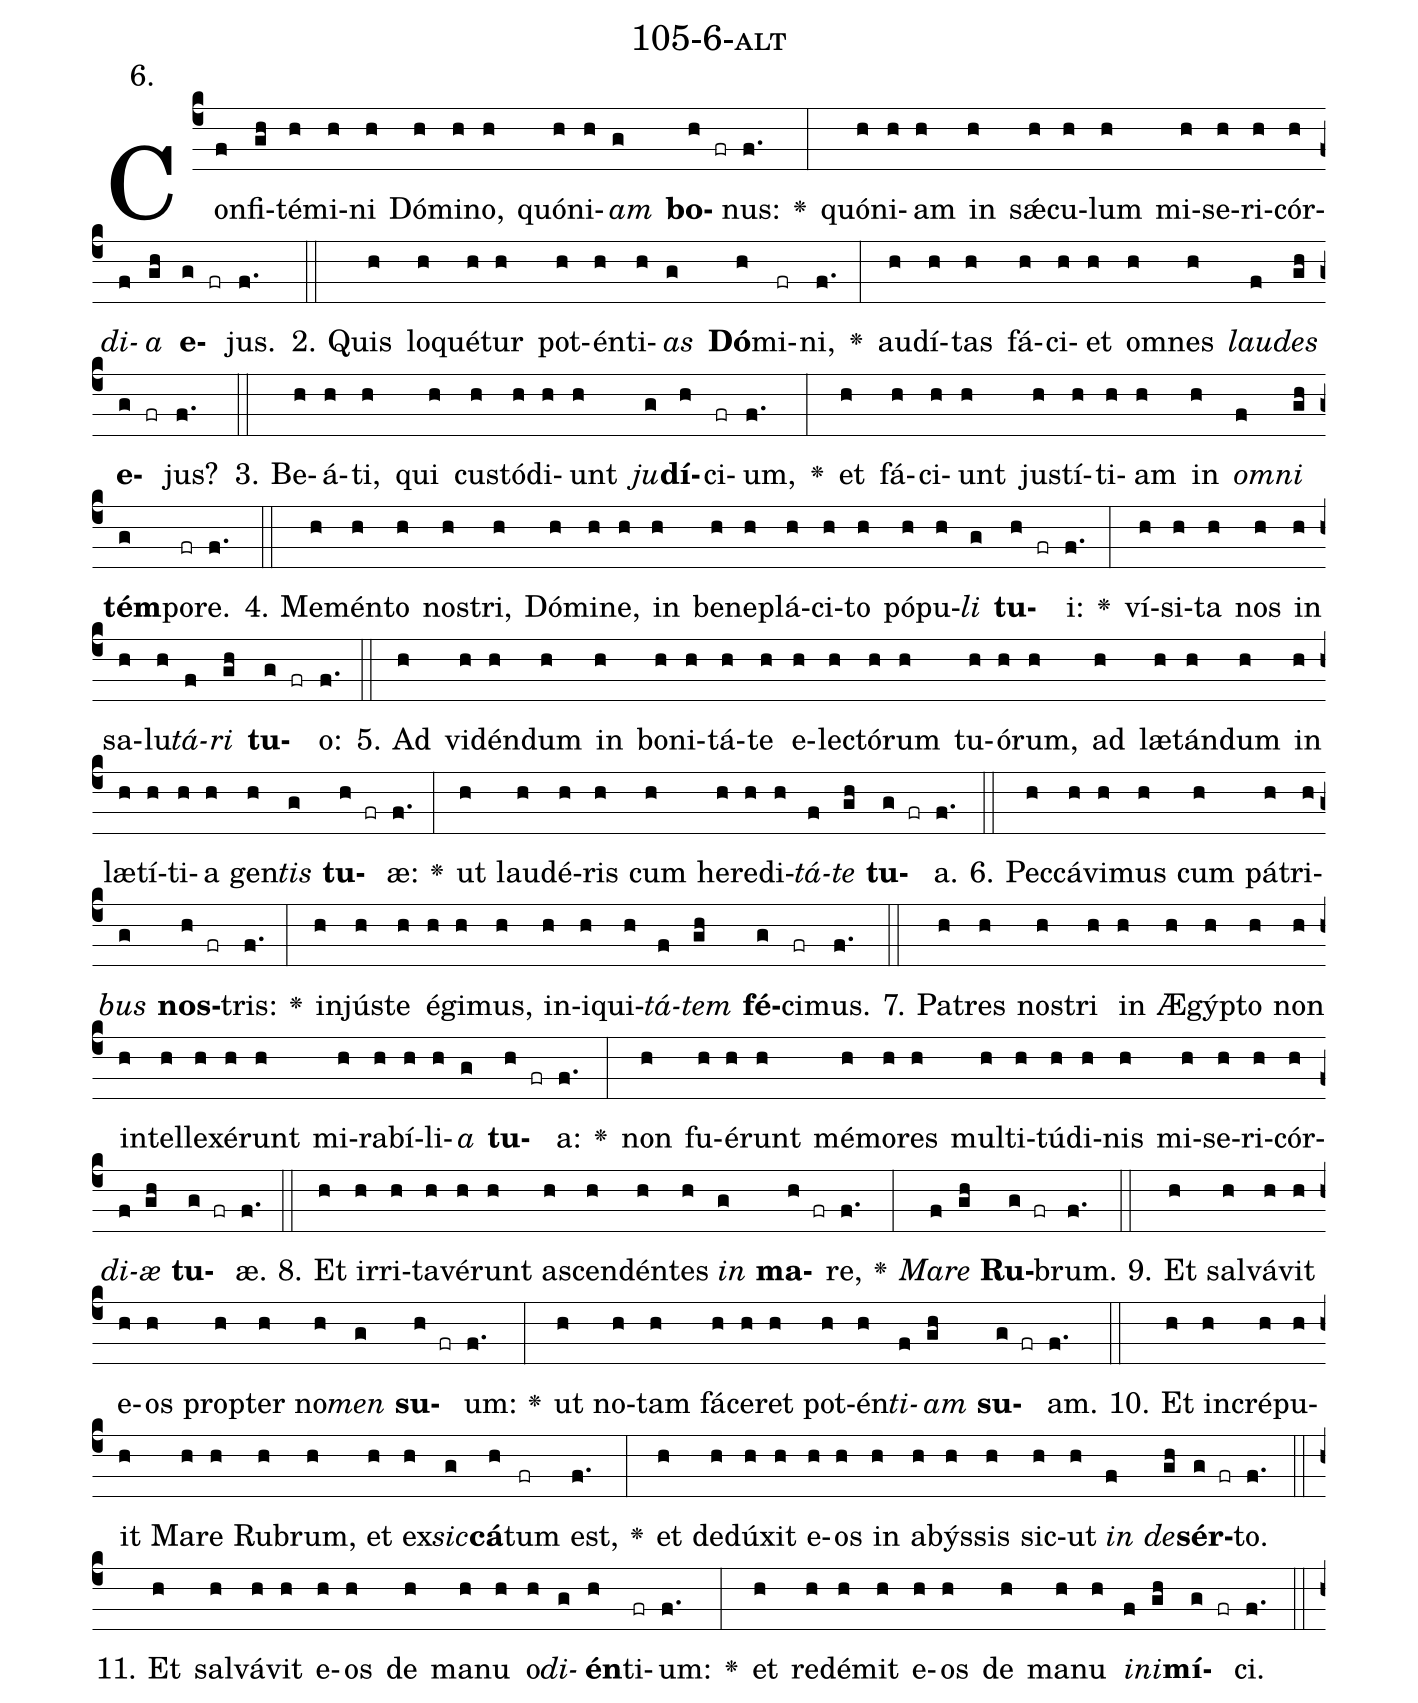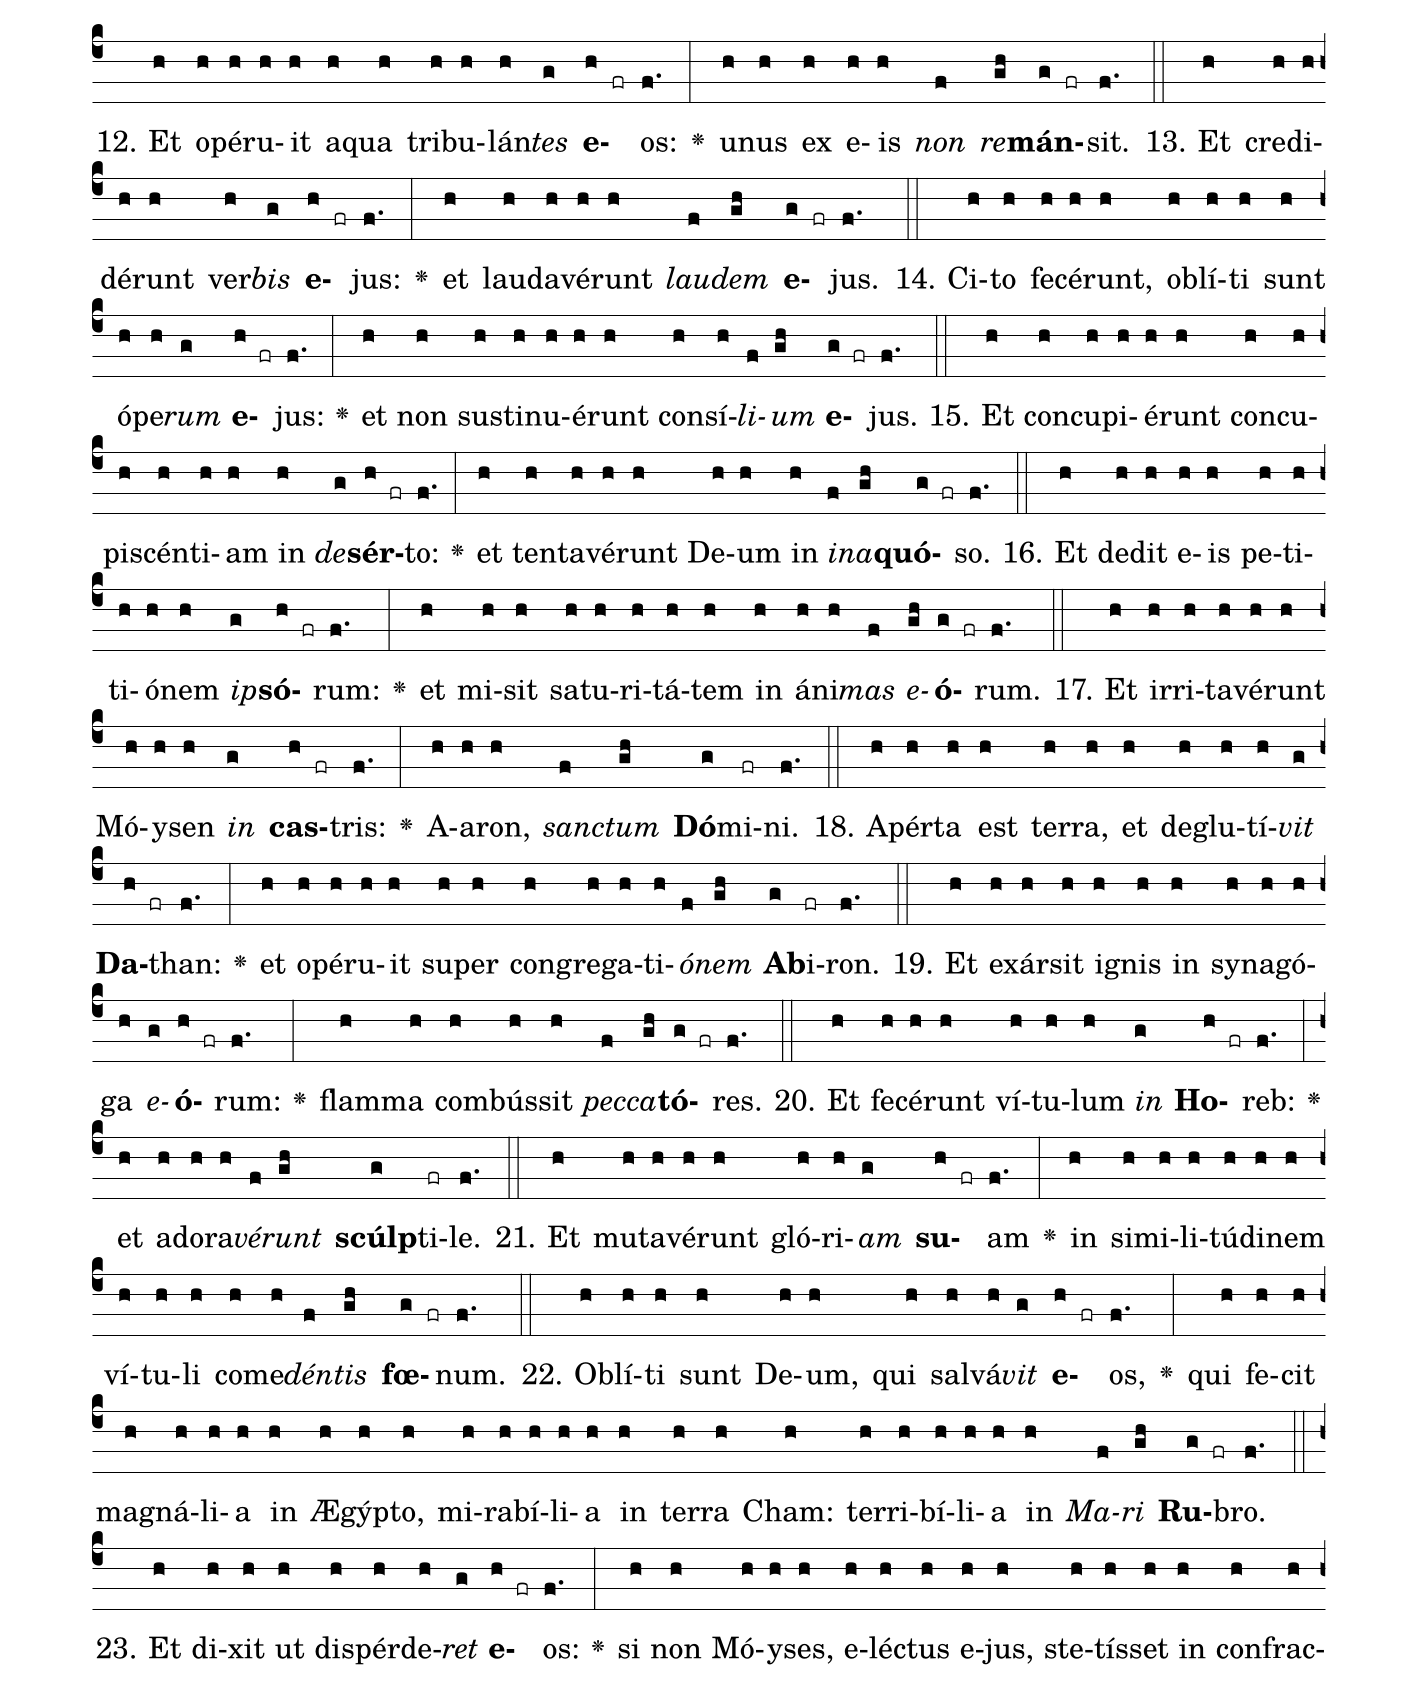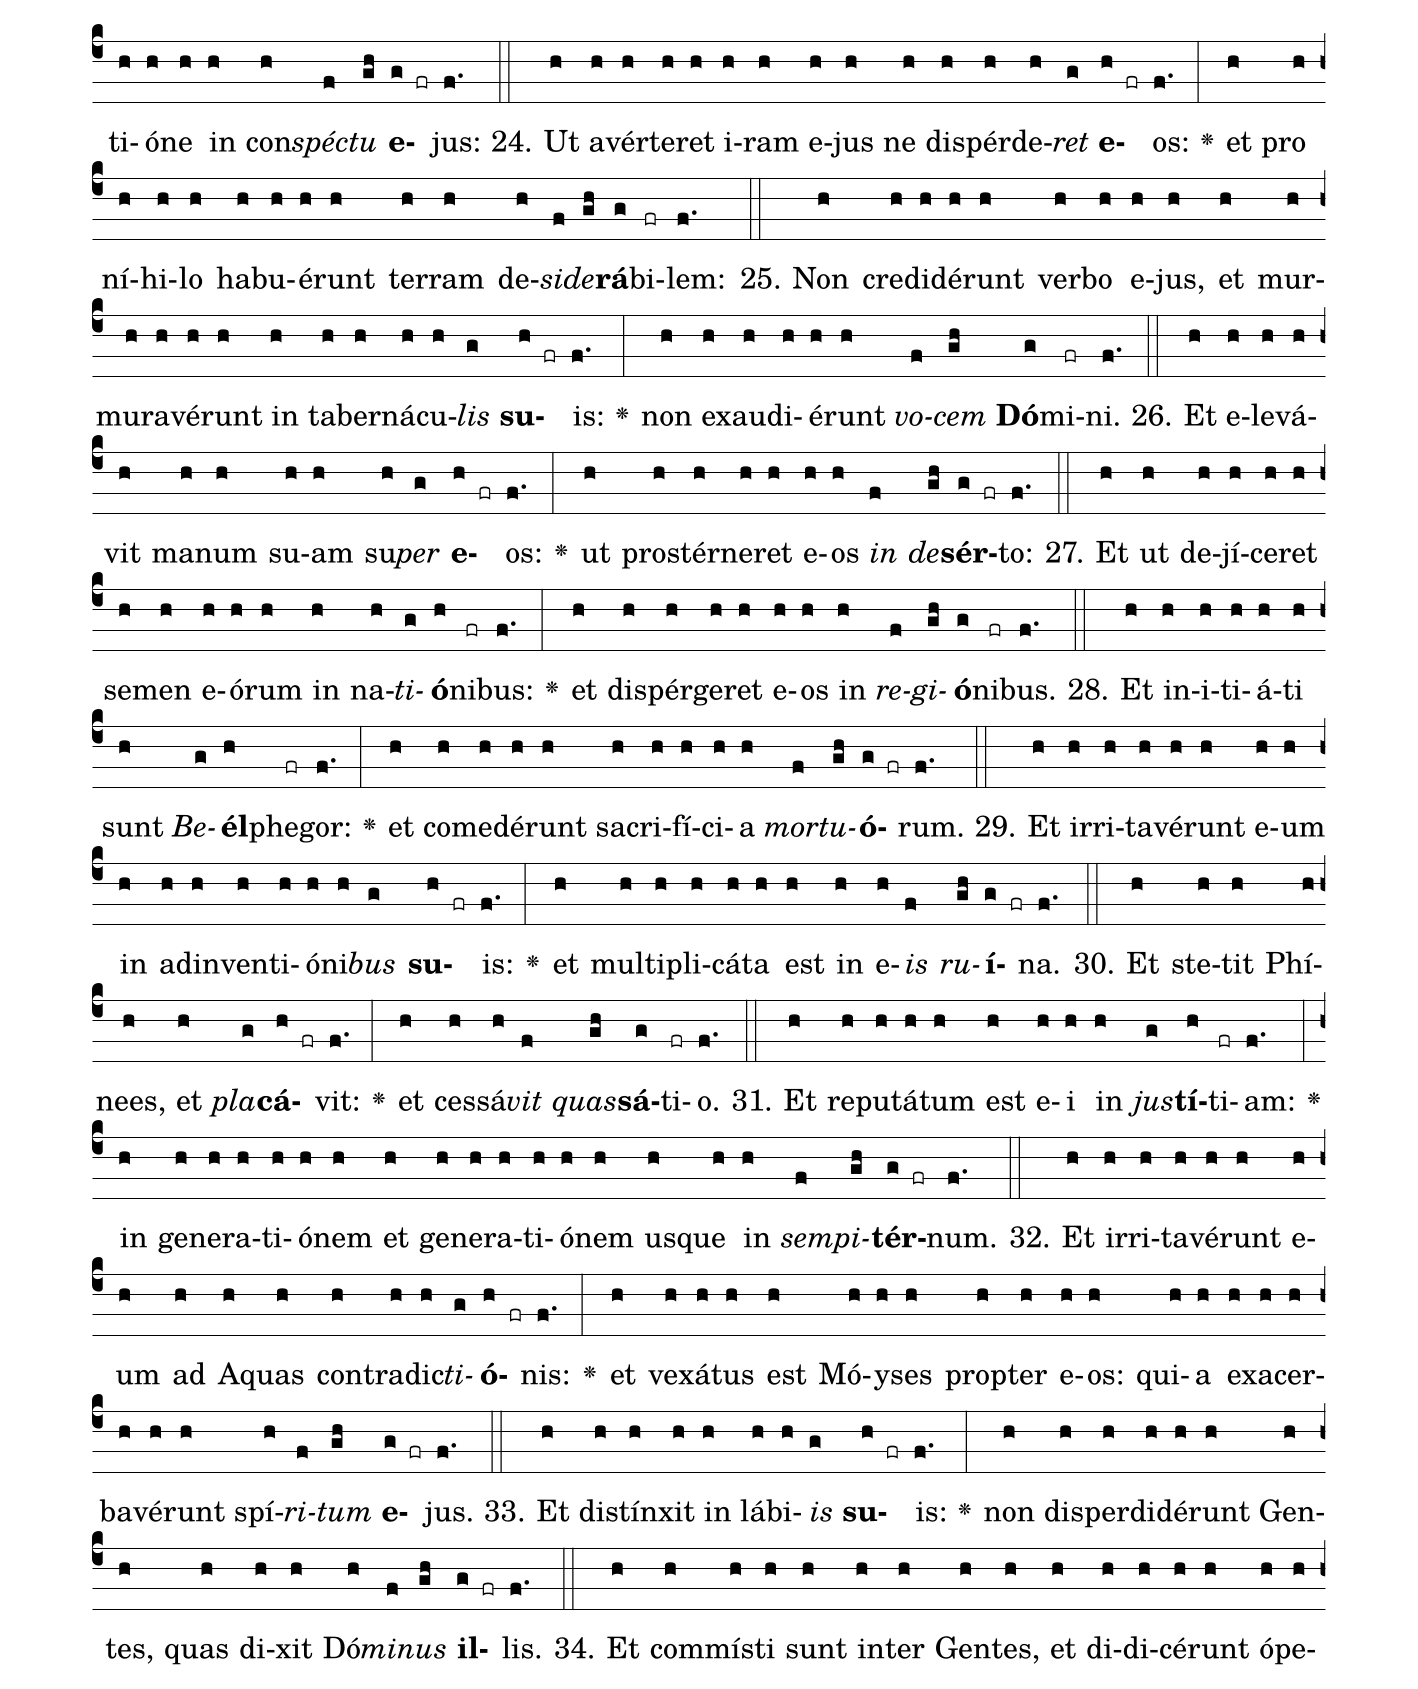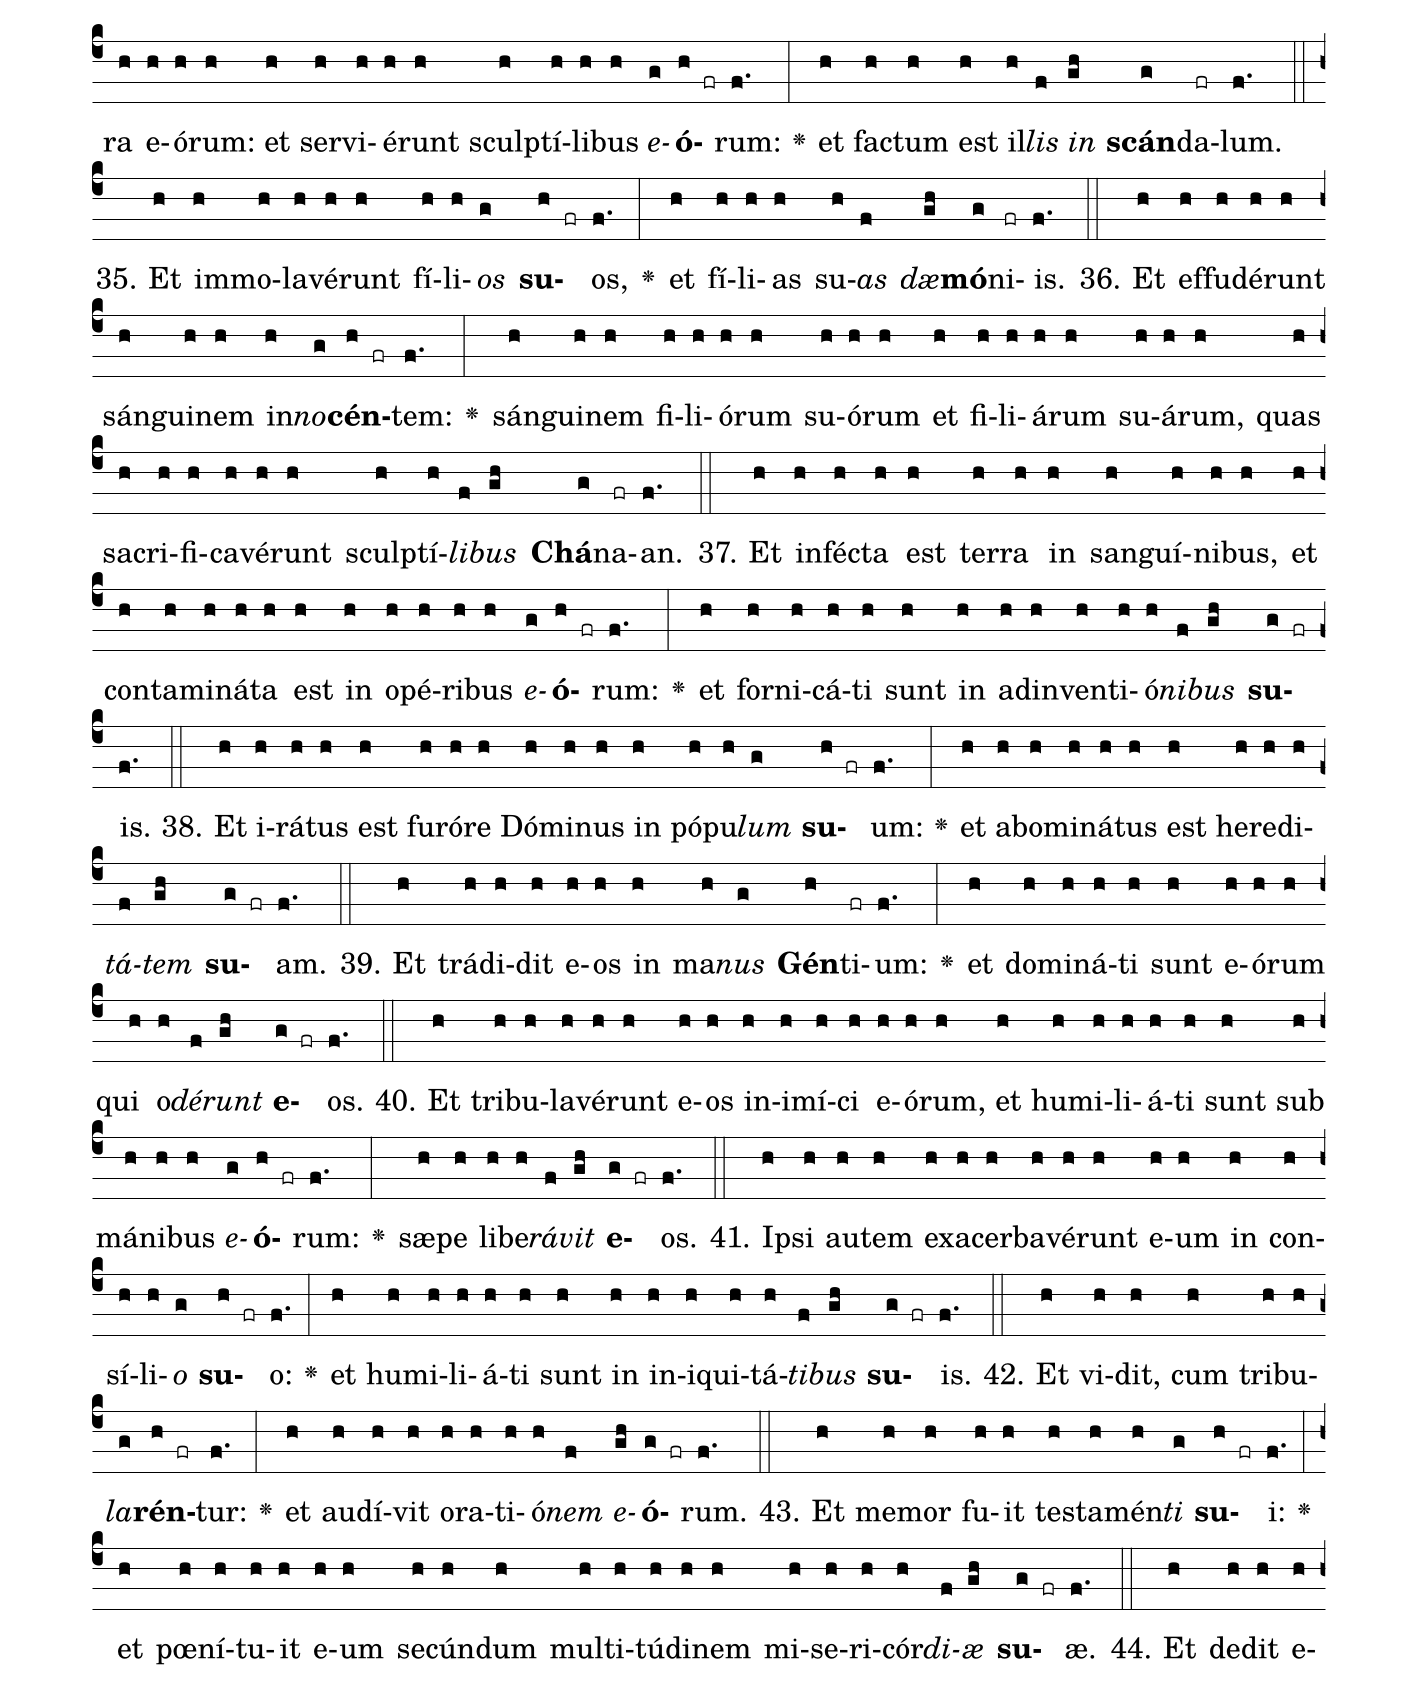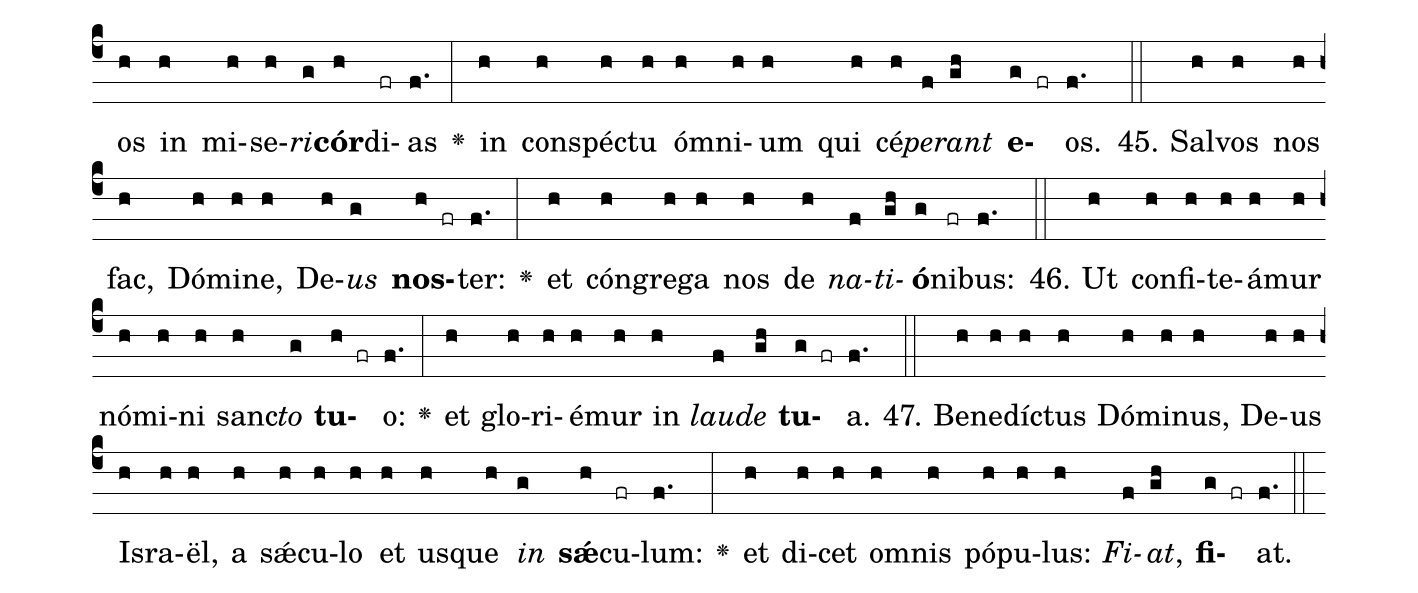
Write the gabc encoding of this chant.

name: 105-6-alt;
annotation: 6.;
%%
(c4)Con(f)fi(gh)té(h)mi(h)ni(h) Dó(h)mi(h)no,(h) quón(h)i(h)<i>am</i>(g) <b>bo</b>(h fr)nus:(f.) <v>\greheightstar</v>(:) quón(h)i(h)am(h) in(h) sǽ(h)cu(h)lum(h) mi(h)se(h)ri(h)cór(h)<i>di</i>(f)<i>a</i>(gh) <b>e</b>(g fr)jus.(f.) (::)
2. Quis(h) lo(h)qué(h)tur(h) pot(h)én(h)ti(h)<i>as</i>(g) <b>Dó</b>(h)mi(fr)ni,(f.) <v>\greheightstar</v>(:) au(h)dí(h)tas(h) fá(h)ci(h)et(h) om(h)nes(h) <i>lau</i>(f)<i>des</i>(gh) <b>e</b>(g fr)jus?(f.) (::)
3. Be(h)á(h)ti,(h) qui(h) cus(h)tó(h)di(h)unt(h) <i>ju</i>(g)<b>dí</b>(h)ci(fr)um,(f.) <v>\greheightstar</v>(:) et(h) fá(h)ci(h)unt(h) jus(h)tí(h)ti(h)am(h) in(h) <i>om</i>(f)<i>ni</i>(gh) <b>tém</b>(g)po(fr)re.(f.) (::)
4. Me(h)mén(h)to(h) nos(h)tri,(h) Dó(h)mi(h)ne,(h) in(h) be(h)ne(h)plá(h)ci(h)to(h) pó(h)pu(h)<i>li</i>(g) <b>tu</b>(h fr)i:(f.) <v>\greheightstar</v>(:) ví(h)si(h)ta(h) nos(h) in(h) sa(h)lu(h)<i>tá</i>(f)<i>ri</i>(gh) <b>tu</b>(g fr)o:(f.) (::)
5. Ad(h) vi(h)dén(h)dum(h) in(h) bo(h)ni(h)tá(h)te(h) e(h)lec(h)tó(h)rum(h) tu(h)ó(h)rum,(h) ad(h) læ(h)tán(h)dum(h) in(h) læ(h)tí(h)ti(h)a(h) gen(h)<i>tis</i>(g) <b>tu</b>(h fr)æ:(f.) <v>\greheightstar</v>(:) ut(h) lau(h)dé(h)ris(h) cum(h) he(h)re(h)di(h)<i>tá</i>(f)<i>te</i>(gh) <b>tu</b>(g fr)a.(f.) (::)
6. Pec(h)cá(h)vi(h)mus(h) cum(h) pá(h)tri(h)<i>bus</i>(g) <b>nos</b>(h fr)tris:(f.) <v>\greheightstar</v>(:) in(h)jús(h)te(h) é(h)gi(h)mus,(h) in(h)i(h)qui(h)<i>tá</i>(f)<i>tem</i>(gh) <b>fé</b>(g)ci(fr)mus.(f.) (::)
7. Pa(h)tres(h) nos(h)tri(h) in(h) Æ(h)gýp(h)to(h) non(h) in(h)tel(h)le(h)xé(h)runt(h) mi(h)ra(h)bí(h)li(h)<i>a</i>(g) <b>tu</b>(h fr)a:(f.) <v>\greheightstar</v>(:) non(h) fu(h)é(h)runt(h) mé(h)mo(h)res(h) mul(h)ti(h)tú(h)di(h)nis(h) mi(h)se(h)ri(h)cór(h)<i>di</i>(f)<i>æ</i>(gh) <b>tu</b>(g fr)æ.(f.) (::)
8. Et(h) ir(h)ri(h)ta(h)vé(h)runt(h) a(h)scen(h)dén(h)tes(h) <i>in</i>(g) <b>ma</b>(h fr)re,(f.) <v>\greheightstar</v>(:) <i>Ma</i>(f)<i>re</i>(gh) <b>Ru</b>(g fr)brum.(f.) (::)
9. Et(h) sal(h)vá(h)vit(h) e(h)os(h) prop(h)ter(h) no(h)<i>men</i>(g) <b>su</b>(h fr)um:(f.) <v>\greheightstar</v>(:) ut(h) no(h)tam(h) fá(h)ce(h)ret(h) pot(h)én(h)<i>ti</i>(f)<i>am</i>(gh) <b>su</b>(g fr)am.(f.) (::)
10. Et(h) in(h)cré(h)pu(h)it(h) Ma(h)re(h) Ru(h)brum,(h) et(h) ex(h)<i>sic</i>(g)<b>cá</b>(h)tum(fr) est,(f.) <v>\greheightstar</v>(:) et(h) de(h)dú(h)xit(h) e(h)os(h) in(h) a(h)býs(h)sis(h) sic(h)ut(h) <i>in</i>(f) <i>de</i>(gh)<b>sér</b>(g fr)to.(f.) (::)
11. Et(h) sal(h)vá(h)vit(h) e(h)os(h) de(h) ma(h)nu(h) o(h)<i>di</i>(g)<b>én</b>(h)ti(fr)um:(f.) <v>\greheightstar</v>(:) et(h) red(h)é(h)mit(h) e(h)os(h) de(h) ma(h)nu(h) <i>in</i>(f)<i>i</i>(gh)<b>mí</b>(g fr)ci.(f.) (::)
12. Et(h) o(h)pé(h)ru(h)it(h) a(h)qua(h) tri(h)bu(h)lán(h)<i>tes</i>(g) <b>e</b>(h fr)os:(f.) <v>\greheightstar</v>(:) u(h)nus(h) ex(h) e(h)is(h) <i>non</i>(f) <i>re</i>(gh)<b>mán</b>(g fr)sit.(f.) (::)
13. Et(h) cre(h)di(h)dé(h)runt(h) ver(h)<i>bis</i>(g) <b>e</b>(h fr)jus:(f.) <v>\greheightstar</v>(:) et(h) lau(h)da(h)vé(h)runt(h) <i>lau</i>(f)<i>dem</i>(gh) <b>e</b>(g fr)jus.(f.) (::)
14. Ci(h)to(h) fe(h)cé(h)runt,(h) ob(h)lí(h)ti(h) sunt(h) ó(h)pe(h)<i>rum</i>(g) <b>e</b>(h fr)jus:(f.) <v>\greheightstar</v>(:) et(h) non(h) sus(h)ti(h)nu(h)é(h)runt(h) con(h)sí(h)<i>li</i>(f)<i>um</i>(gh) <b>e</b>(g fr)jus.(f.) (::)
15. Et(h) con(h)cu(h)pi(h)é(h)runt(h) con(h)cu(h)pi(h)scén(h)ti(h)am(h) in(h) <i>de</i>(g)<b>sér</b>(h fr)to:(f.) <v>\greheightstar</v>(:) et(h) ten(h)ta(h)vé(h)runt(h) De(h)um(h) in(h) <i>in</i>(f)<i>a</i>(gh)<b>quó</b>(g fr)so.(f.) (::)
16. Et(h) de(h)dit(h) e(h)is(h) pe(h)ti(h)ti(h)ó(h)nem(h) <i>ip</i>(g)<b>só</b>(h fr)rum:(f.) <v>\greheightstar</v>(:) et(h) mi(h)sit(h) sa(h)tu(h)ri(h)tá(h)tem(h) in(h) á(h)ni(h)<i>mas</i>(f) <i>e</i>(gh)<b>ó</b>(g fr)rum.(f.) (::)
17. Et(h) ir(h)ri(h)ta(h)vé(h)runt(h) Mó(h)y(h)sen(h) <i>in</i>(g) <b>cas</b>(h fr)tris:(f.) <v>\greheightstar</v>(:) A(h)a(h)ron,(h) <i>sanc</i>(f)<i>tum</i>(gh) <b>Dó</b>(g)mi(fr)ni.(f.) (::)
18. A(h)pér(h)ta(h) est(h) ter(h)ra,(h) et(h) de(h)glu(h)tí(h)<i>vit</i>(g) <b>Da</b>(h fr)than:(f.) <v>\greheightstar</v>(:) et(h) o(h)pé(h)ru(h)it(h) su(h)per(h) con(h)gre(h)ga(h)ti(h)<i>ó</i>(f)<i>nem</i>(gh) <b>Ab</b>(g)i(fr)ron.(f.) (::)
19. Et(h) ex(h)ár(h)sit(h) i(h)gnis(h) in(h) sy(h)na(h)gó(h)ga(h) <i>e</i>(g)<b>ó</b>(h fr)rum:(f.) <v>\greheightstar</v>(:) flam(h)ma(h) com(h)bús(h)sit(h) <i>pec</i>(f)<i>ca</i>(gh)<b>tó</b>(g fr)res.(f.) (::)
20. Et(h) fe(h)cé(h)runt(h) ví(h)tu(h)lum(h) <i>in</i>(g) <b>Ho</b>(h fr)reb:(f.) <v>\greheightstar</v>(:) et(h) ad(h)o(h)ra(h)<i>vé</i>(f)<i>runt</i>(gh) <b>scúlp</b>(g)ti(fr)le.(f.) (::)
21. Et(h) mu(h)ta(h)vé(h)runt(h) gló(h)ri(h)<i>am</i>(g) <b>su</b>(h fr)am(f.) <v>\greheightstar</v>(:) in(h) si(h)mi(h)li(h)tú(h)di(h)nem(h) ví(h)tu(h)li(h) com(h)e(h)<i>dén</i>(f)<i>tis</i>(gh) <b>fœ</b>(g fr)num.(f.) (::)
22. Ob(h)lí(h)ti(h) sunt(h) De(h)um,(h) qui(h) sal(h)vá(h)<i>vit</i>(g) <b>e</b>(h fr)os,(f.) <v>\greheightstar</v>(:) qui(h) fe(h)cit(h) ma(h)gná(h)li(h)a(h) in(h) Æ(h)gýp(h)to,(h) mi(h)ra(h)bí(h)li(h)a(h) in(h) ter(h)ra(h) Cham:(h) ter(h)ri(h)bí(h)li(h)a(h) in(h) <i>Ma</i>(f)<i>ri</i>(gh) <b>Ru</b>(g fr)bro.(f.) (::)
23. Et(h) di(h)xit(h) ut(h) dis(h)pér(h)de(h)<i>ret</i>(g) <b>e</b>(h fr)os:(f.) <v>\greheightstar</v>(:) si(h) non(h) Mó(h)y(h)ses,(h) e(h)léc(h)tus(h) e(h)jus,(h) ste(h)tís(h)set(h) in(h) con(h)frac(h)ti(h)ó(h)ne(h) in(h) con(h)<i>spéc</i>(f)<i>tu</i>(gh) <b>e</b>(g fr)jus:(f.) (::)
24. Ut(h) a(h)vér(h)te(h)ret(h) i(h)ram(h) e(h)jus(h) ne(h) dis(h)pér(h)de(h)<i>ret</i>(g) <b>e</b>(h fr)os:(f.) <v>\greheightstar</v>(:) et(h) pro(h) ní(h)hi(h)lo(h) ha(h)bu(h)é(h)runt(h) ter(h)ram(h) de(h)<i>si</i>(f)<i>de</i>(gh)<b>rá</b>(g)bi(fr)lem:(f.) (::)
25. Non(h) cre(h)di(h)dé(h)runt(h) ver(h)bo(h) e(h)jus,(h) et(h) mur(h)mu(h)ra(h)vé(h)runt(h) in(h) ta(h)ber(h)ná(h)cu(h)<i>lis</i>(g) <b>su</b>(h fr)is:(f.) <v>\greheightstar</v>(:) non(h) ex(h)au(h)di(h)é(h)runt(h) <i>vo</i>(f)<i>cem</i>(gh) <b>Dó</b>(g)mi(fr)ni.(f.) (::)
26. Et(h) e(h)le(h)vá(h)vit(h) ma(h)num(h) su(h)am(h) su(h)<i>per</i>(g) <b>e</b>(h fr)os:(f.) <v>\greheightstar</v>(:) ut(h) pro(h)stér(h)ne(h)ret(h) e(h)os(h) <i>in</i>(f) <i>de</i>(gh)<b>sér</b>(g fr)to:(f.) (::)
27. Et(h) ut(h) de(h)jí(h)ce(h)ret(h) se(h)men(h) e(h)ó(h)rum(h) in(h) na(h)<i>ti</i>(g)<b>ó</b>(h)ni(fr)bus:(f.) <v>\greheightstar</v>(:) et(h) di(h)spér(h)ge(h)ret(h) e(h)os(h) in(h) <i>re</i>(f)<i>gi</i>(gh)<b>ó</b>(g)ni(fr)bus.(f.) (::)
28. Et(h) in(h)i(h)ti(h)á(h)ti(h) sunt(h) <i>Be</i>(g)<b>él</b>(h)phe(fr)gor:(f.) <v>\greheightstar</v>(:) et(h) com(h)e(h)dé(h)runt(h) sa(h)cri(h)fí(h)ci(h)a(h) <i>mor</i>(f)<i>tu</i>(gh)<b>ó</b>(g fr)rum.(f.) (::)
29. Et(h) ir(h)ri(h)ta(h)vé(h)runt(h) e(h)um(h) in(h) ad(h)in(h)ven(h)ti(h)ó(h)ni(h)<i>bus</i>(g) <b>su</b>(h fr)is:(f.) <v>\greheightstar</v>(:) et(h) mul(h)ti(h)pli(h)cá(h)ta(h) est(h) in(h) e(h)<i>is</i>(f) <i>ru</i>(gh)<b>í</b>(g fr)na.(f.) (::)
30. Et(h) ste(h)tit(h) Phí(h)nees,(h) et(h) <i>pla</i>(g)<b>cá</b>(h fr)vit:(f.) <v>\greheightstar</v>(:) et(h) ces(h)sá(h)<i>vit</i>(f) <i>quas</i>(gh)<b>sá</b>(g)ti(fr)o.(f.) (::)
31. Et(h) re(h)pu(h)tá(h)tum(h) est(h) e(h)i(h) in(h) <i>jus</i>(g)<b>tí</b>(h)ti(fr)am:(f.) <v>\greheightstar</v>(:) in(h) ge(h)ne(h)ra(h)ti(h)ó(h)nem(h) et(h) ge(h)ne(h)ra(h)ti(h)ó(h)nem(h) us(h)que(h) in(h) <i>sem</i>(f)<i>pi</i>(gh)<b>tér</b>(g fr)num.(f.) (::)
32. Et(h) ir(h)ri(h)ta(h)vé(h)runt(h) e(h)um(h) ad(h) A(h)quas(h) con(h)tra(h)dic(h)<i>ti</i>(g)<b>ó</b>(h fr)nis:(f.) <v>\greheightstar</v>(:) et(h) ve(h)xá(h)tus(h) est(h) Mó(h)y(h)ses(h) prop(h)ter(h) e(h)os:(h) qui(h)a(h) ex(h)a(h)cer(h)ba(h)vé(h)runt(h) spí(h)<i>ri</i>(f)<i>tum</i>(gh) <b>e</b>(g fr)jus.(f.) (::)
33. Et(h) di(h)stín(h)xit(h) in(h) lá(h)bi(h)<i>is</i>(g) <b>su</b>(h fr)is:(f.) <v>\greheightstar</v>(:) non(h) dis(h)per(h)di(h)dé(h)runt(h) Gen(h)tes,(h) quas(h) di(h)xit(h) Dó(h)<i>mi</i>(f)<i>nus</i>(gh) <b>il</b>(g fr)lis.(f.) (::)
34. Et(h) com(h)mís(h)ti(h) sunt(h) in(h)ter(h) Gen(h)tes,(h) et(h) di(h)di(h)cé(h)runt(h) ó(h)pe(h)ra(h) e(h)ó(h)rum:(h) et(h) ser(h)vi(h)é(h)runt(h) sculp(h)tí(h)li(h)bus(h) <i>e</i>(g)<b>ó</b>(h fr)rum:(f.) <v>\greheightstar</v>(:) et(h) fac(h)tum(h) est(h) il(h)<i>lis</i>(f) <i>in</i>(gh) <b>scán</b>(g)da(fr)lum.(f.) (::)
35. Et(h) im(h)mo(h)la(h)vé(h)runt(h) fí(h)li(h)<i>os</i>(g) <b>su</b>(h fr)os,(f.) <v>\greheightstar</v>(:) et(h) fí(h)li(h)as(h) su(h)<i>as</i>(f) <i>dæ</i>(gh)<b>mó</b>(g)ni(fr)is.(f.) (::)
36. Et(h) ef(h)fu(h)dé(h)runt(h) sán(h)gui(h)nem(h) in(h)<i>no</i>(g)<b>cén</b>(h fr)tem:(f.) <v>\greheightstar</v>(:) sán(h)gui(h)nem(h) fi(h)li(h)ó(h)rum(h) su(h)ó(h)rum(h) et(h) fi(h)li(h)á(h)rum(h) su(h)á(h)rum,(h) quas(h) sa(h)cri(h)fi(h)ca(h)vé(h)runt(h) sculp(h)tí(h)<i>li</i>(f)<i>bus</i>(gh) <b>Chá</b>(g)na(fr)an.(f.) (::)
37. Et(h) in(h)féc(h)ta(h) est(h) ter(h)ra(h) in(h) san(h)guí(h)ni(h)bus,(h) et(h) con(h)ta(h)mi(h)ná(h)ta(h) est(h) in(h) o(h)pé(h)ri(h)bus(h) <i>e</i>(g)<b>ó</b>(h fr)rum:(f.) <v>\greheightstar</v>(:) et(h) for(h)ni(h)cá(h)ti(h) sunt(h) in(h) ad(h)in(h)ven(h)ti(h)ó(h)<i>ni</i>(f)<i>bus</i>(gh) <b>su</b>(g fr)is.(f.) (::)
38. Et(h) i(h)rá(h)tus(h) est(h) fu(h)ró(h)re(h) Dó(h)mi(h)nus(h) in(h) pó(h)pu(h)<i>lum</i>(g) <b>su</b>(h fr)um:(f.) <v>\greheightstar</v>(:) et(h) ab(h)o(h)mi(h)ná(h)tus(h) est(h) he(h)re(h)di(h)<i>tá</i>(f)<i>tem</i>(gh) <b>su</b>(g fr)am.(f.) (::)
39. Et(h) trá(h)di(h)dit(h) e(h)os(h) in(h) ma(h)<i>nus</i>(g) <b>Gén</b>(h)ti(fr)um:(f.) <v>\greheightstar</v>(:) et(h) do(h)mi(h)ná(h)ti(h) sunt(h) e(h)ó(h)rum(h) qui(h) o(h)<i>dé</i>(f)<i>runt</i>(gh) <b>e</b>(g fr)os.(f.) (::)
40. Et(h) tri(h)bu(h)la(h)vé(h)runt(h) e(h)os(h) in(h)i(h)mí(h)ci(h) e(h)ó(h)rum,(h) et(h) hu(h)mi(h)li(h)á(h)ti(h) sunt(h) sub(h) má(h)ni(h)bus(h) <i>e</i>(g)<b>ó</b>(h fr)rum:(f.) <v>\greheightstar</v>(:) sæ(h)pe(h) li(h)be(h)<i>rá</i>(f)<i>vit</i>(gh) <b>e</b>(g fr)os.(f.) (::)
41. Ip(h)si(h) au(h)tem(h) ex(h)a(h)cer(h)ba(h)vé(h)runt(h) e(h)um(h) in(h) con(h)sí(h)li(h)<i>o</i>(g) <b>su</b>(h fr)o:(f.) <v>\greheightstar</v>(:) et(h) hu(h)mi(h)li(h)á(h)ti(h) sunt(h) in(h) in(h)i(h)qui(h)tá(h)<i>ti</i>(f)<i>bus</i>(gh) <b>su</b>(g fr)is.(f.) (::)
42. Et(h) vi(h)dit,(h) cum(h) tri(h)bu(h)<i>la</i>(g)<b>rén</b>(h fr)tur:(f.) <v>\greheightstar</v>(:) et(h) au(h)dí(h)vit(h) o(h)ra(h)ti(h)ó(h)<i>nem</i>(f) <i>e</i>(gh)<b>ó</b>(g fr)rum.(f.) (::)
43. Et(h) me(h)mor(h) fu(h)it(h) tes(h)ta(h)mén(h)<i>ti</i>(g) <b>su</b>(h fr)i:(f.) <v>\greheightstar</v>(:) et(h) pœ(h)ní(h)tu(h)it(h) e(h)um(h) se(h)cún(h)dum(h) mul(h)ti(h)tú(h)di(h)nem(h) mi(h)se(h)ri(h)cór(h)<i>di</i>(f)<i>æ</i>(gh) <b>su</b>(g fr)æ.(f.) (::)
44. Et(h) de(h)dit(h) e(h)os(h) in(h) mi(h)se(h)<i>ri</i>(g)<b>cór</b>(h)di(fr)as(f.) <v>\greheightstar</v>(:) in(h) con(h)spéc(h)tu(h) óm(h)ni(h)um(h) qui(h) cé(h)<i>pe</i>(f)<i>rant</i>(gh) <b>e</b>(g fr)os.(f.) (::)
45. Sal(h)vos(h) nos(h) fac,(h) Dó(h)mi(h)ne,(h) De(h)<i>us</i>(g) <b>nos</b>(h fr)ter:(f.) <v>\greheightstar</v>(:) et(h) cón(h)gre(h)ga(h) nos(h) de(h) <i>na</i>(f)<i>ti</i>(gh)<b>ó</b>(g)ni(fr)bus:(f.) (::)
46. Ut(h) con(h)fi(h)te(h)á(h)mur(h) nó(h)mi(h)ni(h) sanc(h)<i>to</i>(g) <b>tu</b>(h fr)o:(f.) <v>\greheightstar</v>(:) et(h) glo(h)ri(h)é(h)mur(h) in(h) <i>lau</i>(f)<i>de</i>(gh) <b>tu</b>(g fr)a.(f.) (::)
47. Be(h)ne(h)díc(h)tus(h) Dó(h)mi(h)nus,(h) De(h)us(h) Is(h)ra(h)ël,(h) a(h) sǽ(h)cu(h)lo(h) et(h) us(h)que(h) <i>in</i>(g) <b>sǽ</b>(h)cu(fr)lum:(f.) <v>\greheightstar</v>(:) et(h) di(h)cet(h) om(h)nis(h) pó(h)pu(h)lus:(h) <i>Fi</i>(f)<i>at</i>,(gh) <b>fi</b>(g fr)at.(f.) (::)
